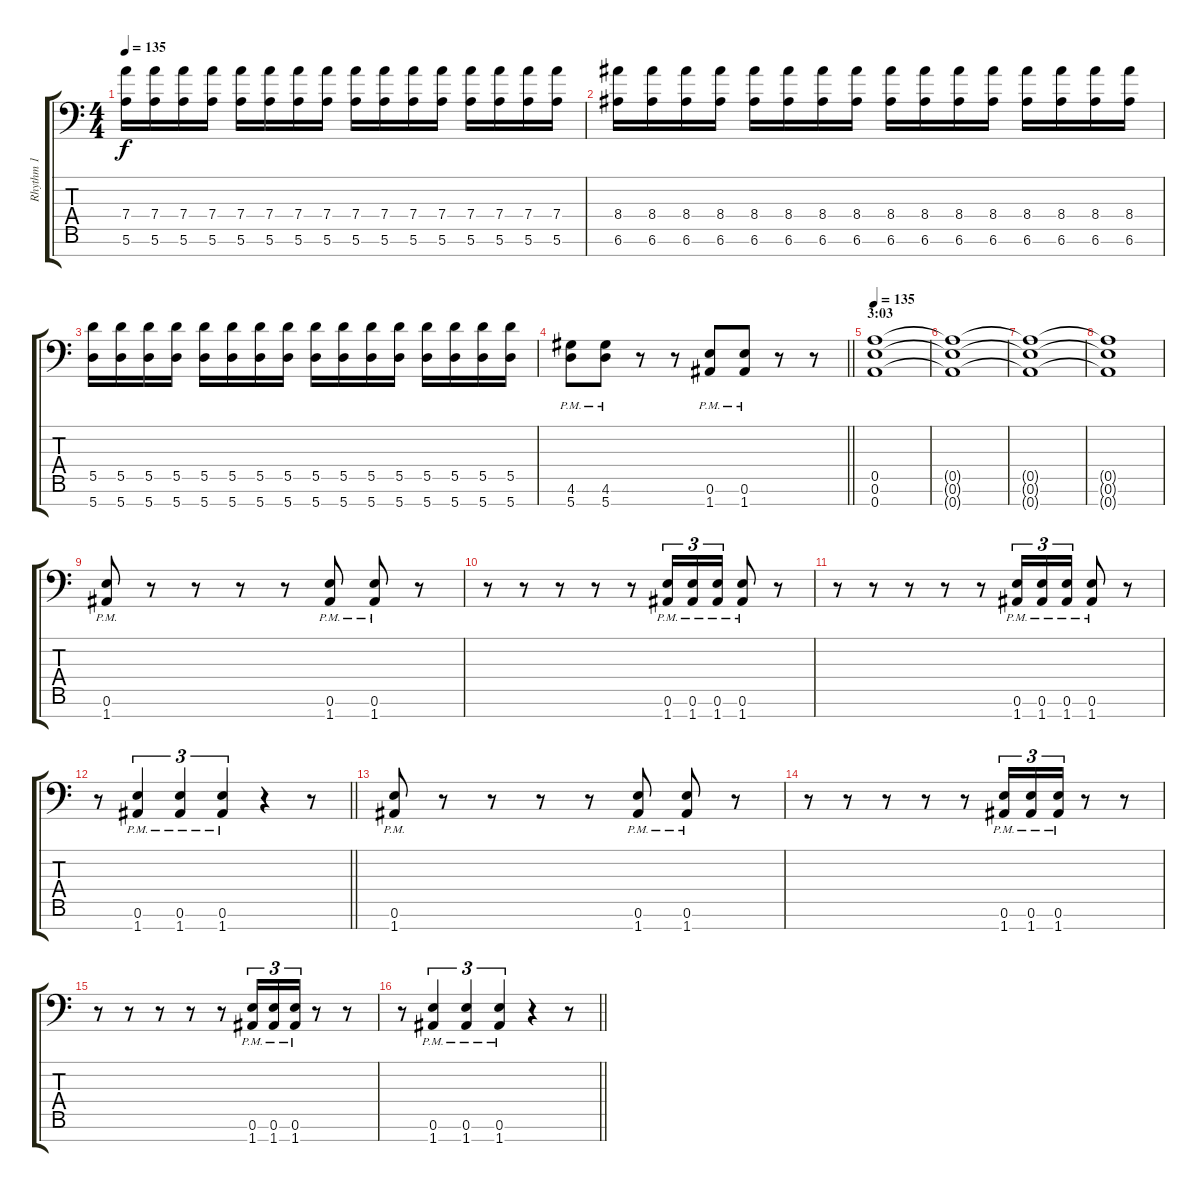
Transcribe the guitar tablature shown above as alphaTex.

\track ("Rhythm 1" "Rhythm 1") {instrument distortionguitar}
\staff {score tabs}
\tuning (E4 B3 G3 D3 A2 E2 A1) {hide}
\ts (4 4)
\tempo 135
\clef f4
\ks c
(7.4 5.6).16{dy f} (7.4 5.6).16 (7.4 5.6).16 (7.4 5.6).16 (7.4 5.6).16 (7.4 5.6).16 (7.4 5.6).16 (7.4 5.6).16 (7.4 5.6).16 (7.4 5.6).16 (7.4 5.6).16 (7.4 5.6).16 (7.4 5.6).16 (7.4 5.6).16 (7.4 5.6).16 (7.4 5.6).16 |
(8.4 6.6).16 (8.4 6.6).16 (8.4 6.6).16 (8.4 6.6).16 (8.4 6.6).16 (8.4 6.6).16 (8.4 6.6).16 (8.4 6.6).16 (8.4 6.6).16 (8.4 6.6).16 (8.4 6.6).16 (8.4 6.6).16 (8.4 6.6).16 (8.4 6.6).16 (8.4 6.6).16 (8.4 6.6).16 |
(5.5 5.7).16 (5.5 5.7).16 (5.5 5.7).16 (5.5 5.7).16 (5.5 5.7).16 (5.5 5.7).16 (5.5 5.7).16 (5.5 5.7).16 (5.5 5.7).16 (5.5 5.7).16 (5.5 5.7).16 (5.5 5.7).16 (5.5 5.7).16 (5.5 5.7).16 (5.5 5.7).16 (5.5 5.7).16 |
\barLineRight lightlight
(4.6{pm} 5.7{pm}).8 (4.6{pm} 5.7{pm}).8 r.8 r.8 (0.6{pm} 1.7{pm}).8 (0.6{pm} 1.7{pm}).8 r.8 r.8 |
\section ("" "3:03")
\tempo 135
(0.5 0.6 0.7).1 |
(0.5{t} 0.6{t} 0.7{t}).1 |
(0.5{t} 0.6{t} 0.7{t}).1 |
(0.5{t} 0.6{t} 0.7{t}).1 |
(0.6{pm} 1.7{pm}).8 r.8 r.8 r.8 r.8 (0.6{pm} 1.7{pm}).8 (0.6{pm} 1.7{pm}).8 r.8 |
r.8 r.8 r.8 r.8 r.8 (0.6{pm} 1.7{pm}).16{tu (3 2)} (0.6{pm} 1.7{pm}).16{tu (3 2)} (0.6{pm} 1.7{pm}).16{tu (3 2)} (0.6{pm} 1.7{pm}).8 r.8 |
r.8 r.8 r.8 r.8 r.8 (0.6{pm} 1.7{pm}).16{tu (3 2)} (0.6{pm} 1.7{pm}).16{tu (3 2)} (0.6{pm} 1.7{pm}).16{tu (3 2)} (0.6{pm} 1.7{pm}).8 r.8 |
\barLineRight lightlight
r.8 (0.6{pm} 1.7{pm}).4{tu (3 2)} (0.6{pm} 1.7{pm}).4{tu (3 2)} (0.6{pm} 1.7{pm}).4{tu (3 2)} r.4 r.8 |
(0.6{pm} 1.7{pm}).8{volume 13} r.8 r.8 r.8 r.8 (0.6{pm} 1.7{pm}).8 (0.6{pm} 1.7{pm}).8 r.8 |
r.8 r.8 r.8 r.8 r.8 (0.6{pm} 1.7{pm}).16{tu (3 2)} (0.6{pm} 1.7{pm}).16{tu (3 2)} (0.6{pm} 1.7{pm}).16{tu (3 2)} r.8 r.8 |
r.8 r.8 r.8 r.8 r.8 (0.6{pm} 1.7{pm}).16{tu (3 2)} (0.6{pm} 1.7{pm}).16{tu (3 2)} (0.6{pm} 1.7{pm}).16{tu (3 2)} r.8 r.8 |
\barLineRight lightlight
r.8 (0.6{pm} 1.7{pm}).4{tu (3 2)} (0.6{pm} 1.7{pm}).4{tu (3 2)} (0.6{pm} 1.7{pm}).4{tu (3 2)} r.4 r.8
